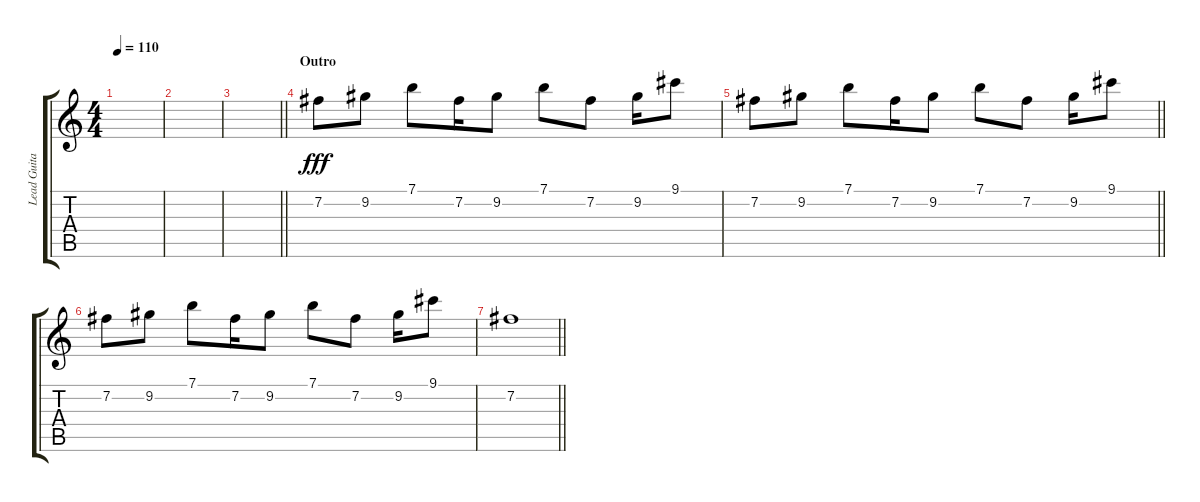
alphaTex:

\track ("Lead Guitar" "Lead Guita") {instrument electricguitarjazz}
\staff {score tabs}
\tuning (E4 B3 G3 D3 A2 E2) {hide}
\ts (4 4)
\tempo 110
\clef g2
\ks c
|
|
\barLineRight lightlight
|
\section ("" "Outro")
7.2.8{dy fff volume 9 instrument electricguitarjazz} 9.2.8 7.1.8 7.2.16 9.2.8 7.1.8 7.2.8 9.2.16 9.1.8 |
\barLineRight lightlight
7.2.8 9.2.8 7.1.8 7.2.16 9.2.8 7.1.8 7.2.8 9.2.16 9.1.8 |
7.2.8 9.2.8 7.1.8 7.2.16 9.2.8 7.1.8 7.2.8 9.2.16 9.1.8 |
\barLineRight lightlight
7.2.1
